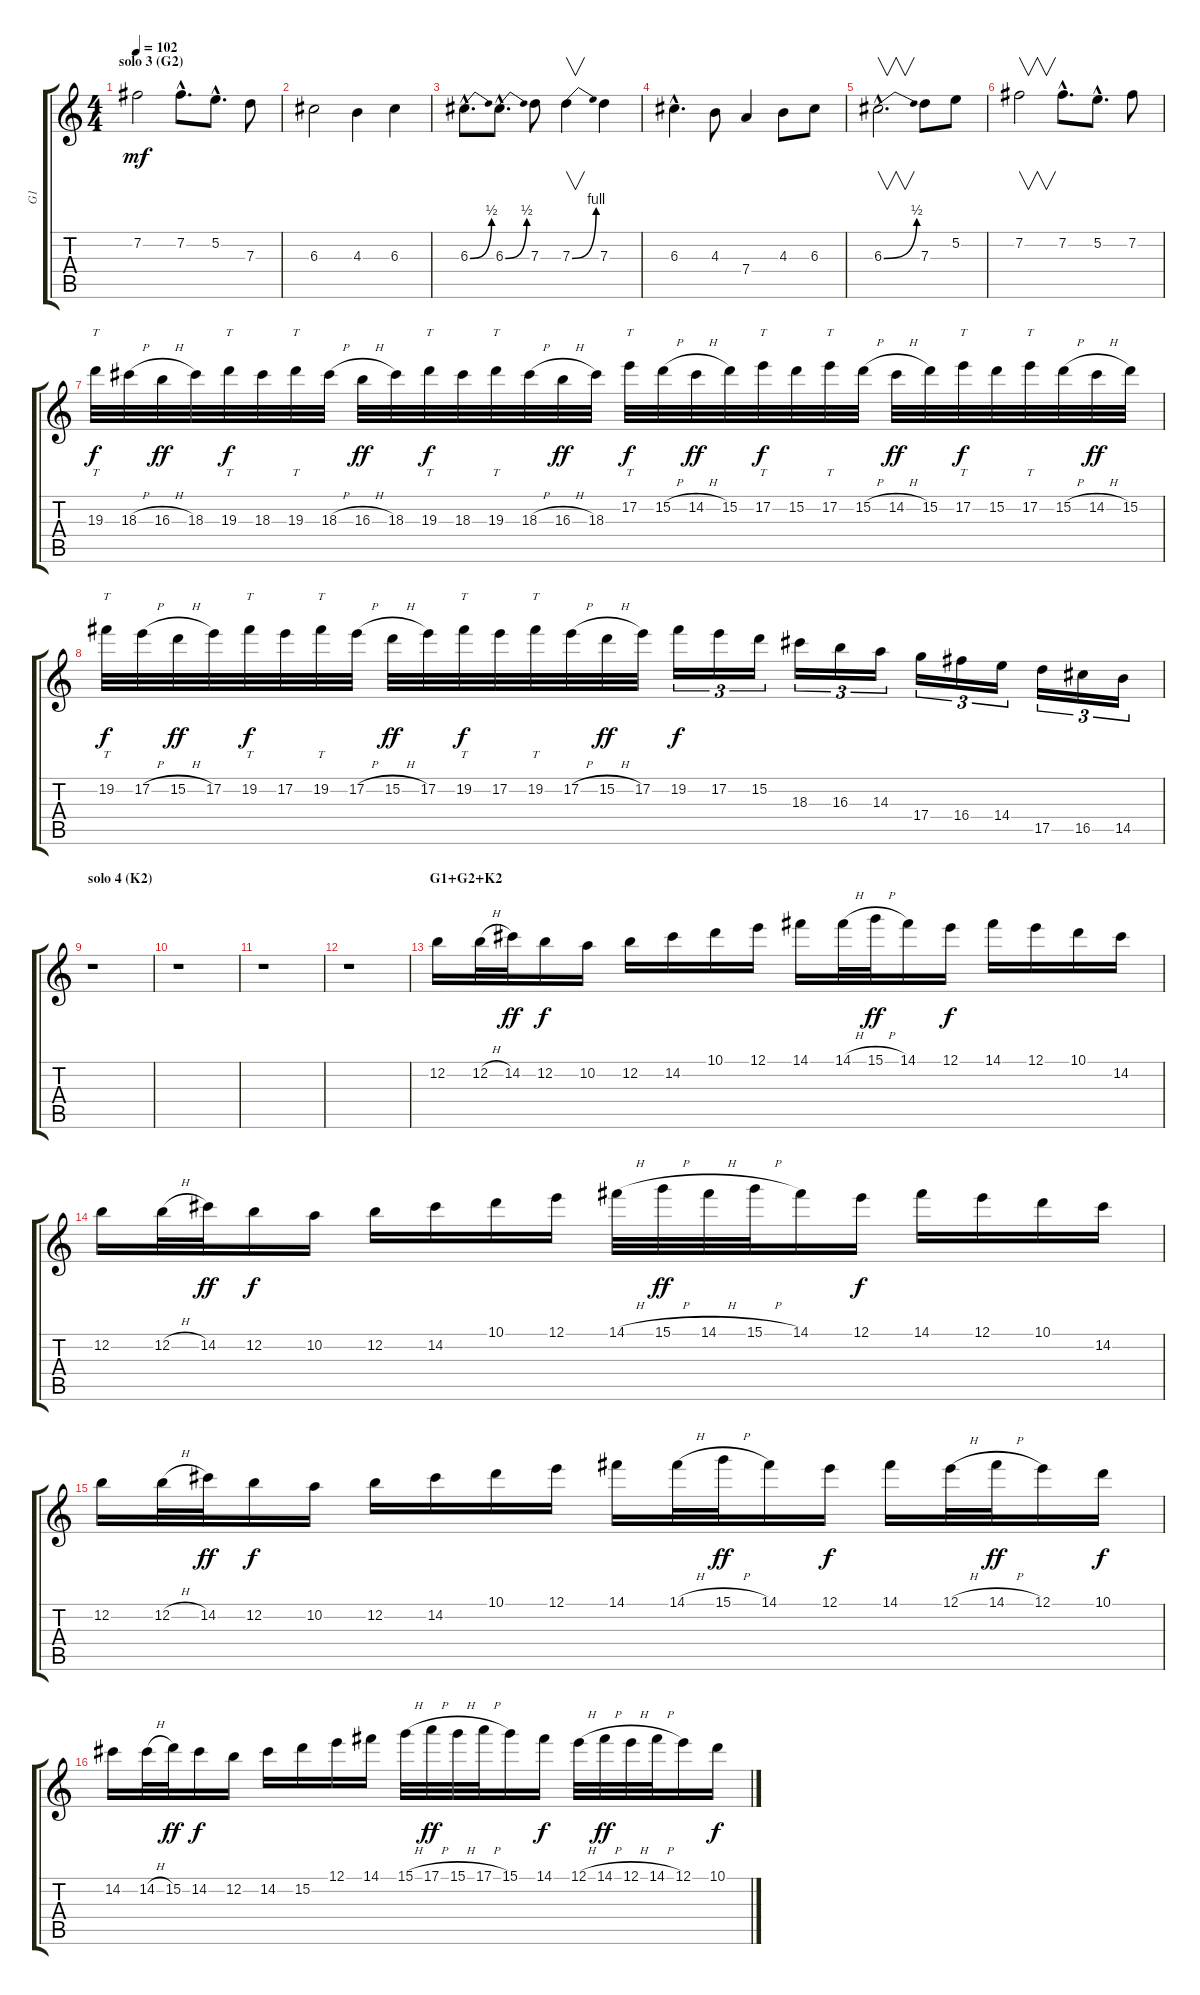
\track ("G1" "G1") {instrument distortionguitar}
\staff {score tabs}
\tuning (E4 B3 G3 D3 A2 E2) {hide}
\ts (4 4)
\section ("" "solo 3 (G2)")
\tempo 102
\clef g2
\ks c
7.2.2{dy mf} 7.2{hac}.8{d} 5.2{hac}.8{d} 7.3.8 |
6.3.2 4.3.4 6.3.4 |
6.3{be (bend 0 0 60 2) hac}.8{d} 6.3{be (bend 0 0 60 2) hac}.8{d} 7.3.8 7.3{be (bend 0 0 60 4)}.4{v} 7.3.4 |
6.3{hac}.4{d} 4.3.8 7.4.4 4.3.8 6.3.8 |
6.3{be (bend 0 0 60 2) hac}.2{v d} 7.3.8 5.2.8 |
7.2.2{v} 7.2{hac}.8{d} 5.2{hac}.8{d} 7.2.8 |
19.3.32{tt dy f} 18.3{h}.32 16.3{h}.32{dy ff} 18.3.32 19.3.32{tt dy f} 18.3.32 19.3.32{tt} 18.3{h}.32 16.3{h}.32{dy ff} 18.3.32 19.3.32{tt dy f} 18.3.32 19.3.32{tt} 18.3{h}.32 16.3{h}.32{dy ff} 18.3.32 17.2.32{tt dy f} 15.2{h}.32 14.2{h}.32{dy ff} 15.2.32 17.2.32{tt dy f} 15.2.32 17.2.32{tt} 15.2{h}.32 14.2{h}.32{dy ff} 15.2.32 17.2.32{tt dy f} 15.2.32 17.2.32{tt} 15.2{h}.32 14.2{h}.32{dy ff} 15.2.32 |
19.2.32{tt dy f} 17.2{h}.32 15.2{h}.32{dy ff} 17.2.32 19.2.32{tt dy f} 17.2.32 19.2.32{tt} 17.2{h}.32 15.2{h}.32{dy ff} 17.2.32 19.2.32{tt dy f} 17.2.32 19.2.32{tt} 17.2{h}.32 15.2{h}.32{dy ff} 17.2.32 19.2.16{tu (3 2) dy f} 17.2.16{tu (3 2)} 15.2.16{tu (3 2)} 18.3.16{tu (3 2)} 16.3.16{tu (3 2)} 14.3.16{tu (3 2)} 17.4.16{tu (3 2)} 16.4.16{tu (3 2)} 14.4.16{tu (3 2)} 17.5.16{tu (3 2)} 16.5.16{tu (3 2)} 14.5.16{tu (3 2)} |
\section ("" "solo 4 (K2)")
r.1 |
r.1 |
r.1 |
r.1 |
\section ("" "G1+G2+K2")
12.2.16{volume 10} 12.2{h}.32 14.2.32{dy ff} 12.2.16{dy f} 10.2.16 12.2.16 14.2.16 10.1.16 12.1.16 14.1.16 14.1{h}.32 15.1{h}.32{dy ff} 14.1.16 12.1.16{dy f} 14.1.16 12.1.16 10.1.16 14.2.16 |
12.2.16 12.2{h}.32 14.2.32{dy ff} 12.2.16{dy f} 10.2.16 12.2.16 14.2.16 10.1.16 12.1.16 14.1{h}.32 15.1{h}.32{dy ff} 14.1{h}.32 15.1{h}.32 14.1.16 12.1.16{dy f} 14.1.16 12.1.16 10.1.16 14.2.16 |
12.2.16 12.2{h}.32 14.2.32{dy ff} 12.2.16{dy f} 10.2.16 12.2.16 14.2.16 10.1.16 12.1.16 14.1.16 14.1{h}.32 15.1{h}.32{dy ff} 14.1.16 12.1.16{dy f} 14.1.16 12.1{h}.32 14.1{h}.32{dy ff} 12.1.16 10.1.16{dy f} |
14.2.16 14.2{h}.32 15.2.32{dy ff} 14.2.16{dy f} 12.2.16 14.2.16 15.2.16 12.1.16 14.1.16 15.1{h}.32 17.1{h}.32{dy ff} 15.1{h}.32 17.1{h}.32 15.1.16 14.1.16{dy f} 12.1{h}.32 14.1{h}.32{dy ff} 12.1{h}.32 14.1{h}.32 12.1.16 10.1.16{dy f}
